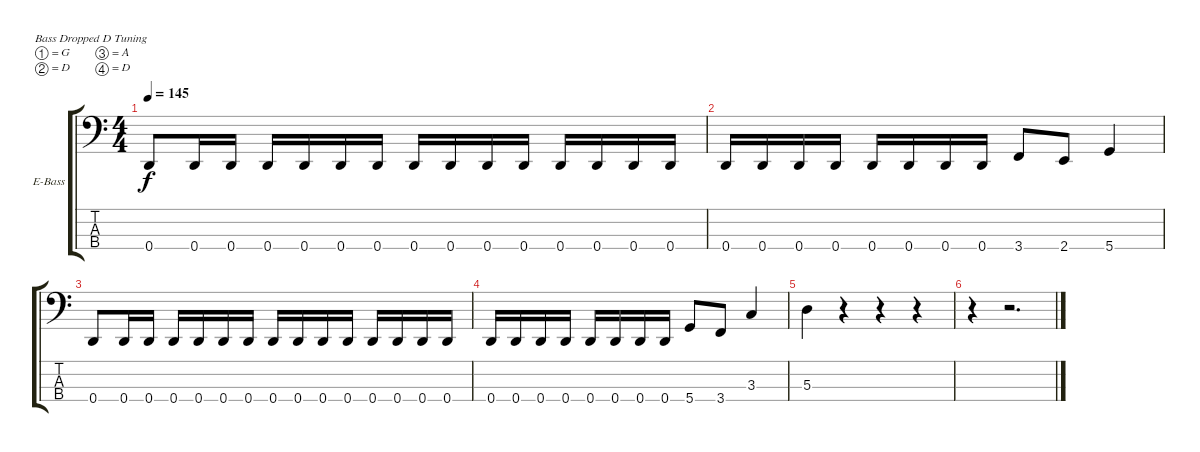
\bracketExtendMode groupsimilarinstruments
\firstSystemTrackNameOrientation horizontal
\otherSystemsTrackNameOrientation horizontal
\track ("Spur 3" "E-Bass") {instrument electricbassfinger}
\staff {score tabs}
\tuning (G2 D2 A1 D1)
\ts (4 4)
\tempo 145
\clef f4
\ks c
0.4.8{dy f} 0.4.16 0.4.16 0.4.16 0.4.16 0.4.16 0.4.16 0.4.16 0.4.16 0.4.16 0.4.16 0.4.16 0.4.16 0.4.16 0.4.16 |
0.4.16 0.4.16 0.4.16 0.4.16 0.4.16 0.4.16 0.4.16 0.4.16 3.4.8 2.4.8 5.4.4 |
0.4.8 0.4.16 0.4.16 0.4.16 0.4.16 0.4.16 0.4.16 0.4.16 0.4.16 0.4.16 0.4.16 0.4.16 0.4.16 0.4.16 0.4.16 |
0.4.16 0.4.16 0.4.16 0.4.16 0.4.16 0.4.16 0.4.16 0.4.16 5.4.8 3.4.8 3.3.4 |
5.3.4 r.4 r.4 r.4 |
r.4 r.2{d}
